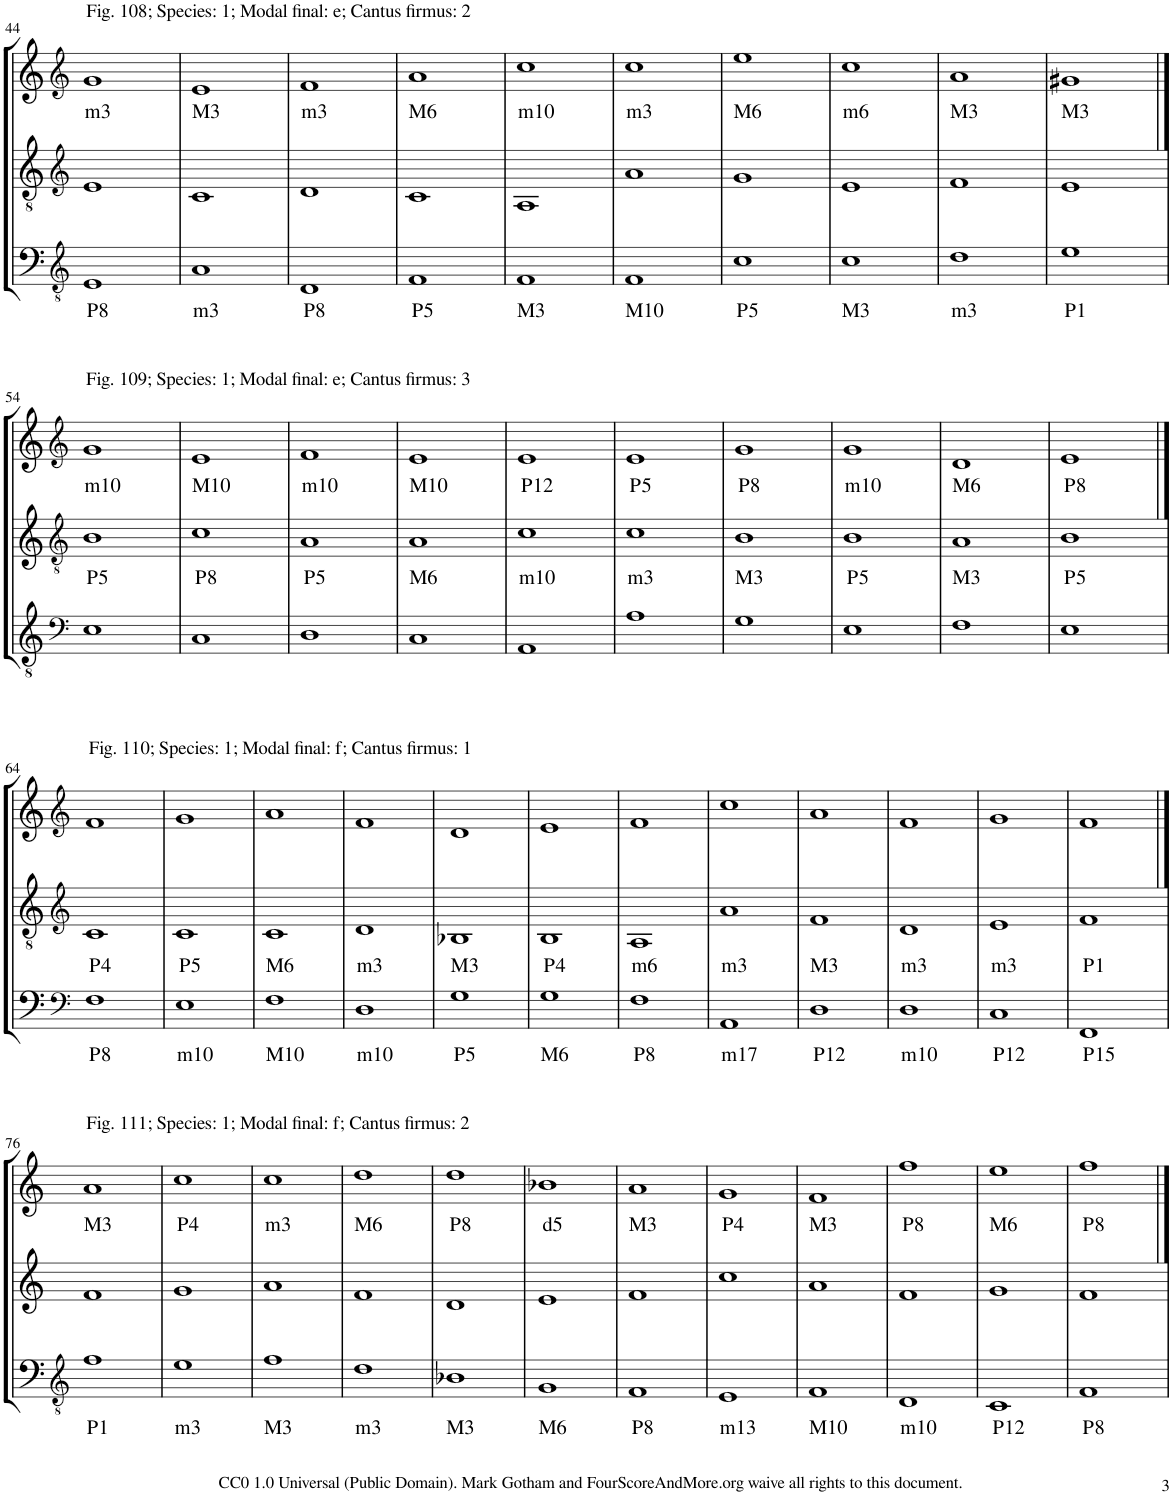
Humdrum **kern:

**kern	**text	**kern	**text	**kern	**text
*part3	*part3	*part2	*part2	*part1	*part1
*staff3	*staff3	*staff2	*staff2	*staff1	*staff1
*I"Piano	*	*I"Piano	*	*I"Piano	*
*I'Pno	*	*I'Pno	*	*I'Pno	*
!!LO:PB:g=z
*clefGv2	*	*clefG2	*	*clefG2	*
*k[]	*	*k[]	*	*k[]	*
*M4/4	*	*M4/4	*	*M4/4	*
=44	=44	=44	=44	=44	=44
!	!	!	!	!LO:TX:a:t=Fig. 108; Species&colon; 1; Modal final&colon; e; Cantus firmus&colon; 2	!
!	!LO:LY:b	!	!	!	!LO:LY:b
1E	P8	1e	.	1g	m3
=45	=45	=45	=45	=45	=45
!	!LO:LY:b	!	!	!	!LO:LY:b
1A	m3	1c	.	1e	M3
=46	=46	=46	=46	=46	=46
!	!LO:LY:b	!	!	!	!LO:LY:b
1D	P8	1d	.	1f	m3
=47	=47	=47	=47	=47	=47
!	!LO:LY:b	!	!	!	!LO:LY:b
1F	P5	1c	.	1a	M6
=48	=48	=48	=48	=48	=48
!	!LO:LY:b	!	!	!	!LO:LY:b
1F	M3	1A	.	1cc	m10
=49	=49	=49	=49	=49	=49
!	!LO:LY:b	!	!	!	!LO:LY:b
1F	M10	1a	.	1cc	m3
=50	=50	=50	=50	=50	=50
!	!LO:LY:b	!	!	!	!LO:LY:b
1c	P5	1g	.	1ee	M6
=51	=51	=51	=51	=51	=51
!	!LO:LY:b	!	!	!	!LO:LY:b
1c	M3	1e	.	1cc	m6
=52	=52	=52	=52	=52	=52
!	!LO:LY:b	!	!	!	!LO:LY:b
1d	m3	1f	.	1a	M3
=53	=53	=53	=53	=53	=53
!	!LO:LY:b	!	!	!	!LO:LY:b
1e	P1	1e	.	1g#X	M3
!!LO:LB:g=z
==54	==54	==54	==54	==54	==54
*clefF4	*	*clefGv2	*	*clefG2	*
!	!	!	!	!LO:TX:a:t=Fig. 109; Species&colon; 1; Modal final&colon; e; Cantus firmus&colon; 3	!
!	!	!	!LO:LY:b	!	!LO:LY:b
1E	.	1B	P5	1g	m10
=55	=55	=55	=55	=55	=55
!	!	!	!LO:LY:b	!	!LO:LY:b
1C	.	1c	P8	1e	M10
=56	=56	=56	=56	=56	=56
!	!	!	!LO:LY:b	!	!LO:LY:b
1D	.	1A	P5	1f	m10
=57	=57	=57	=57	=57	=57
!	!	!	!LO:LY:b	!	!LO:LY:b
1C	.	1A	M6	1e	M10
=58	=58	=58	=58	=58	=58
!	!	!	!LO:LY:b	!	!LO:LY:b
1AA	.	1c	m10	1e	P12
=59	=59	=59	=59	=59	=59
!	!	!	!LO:LY:b	!	!LO:LY:b
1A	.	1c	m3	1e	P5
=60	=60	=60	=60	=60	=60
!	!	!	!LO:LY:b	!	!LO:LY:b
1G	.	1B	M3	1g	P8
=61	=61	=61	=61	=61	=61
!	!	!	!LO:LY:b	!	!LO:LY:b
1E	.	1B	P5	1g	m10
=62	=62	=62	=62	=62	=62
!	!	!	!LO:LY:b	!	!LO:LY:b
1F	.	1A	M3	1d	M6
=63	=63	=63	=63	=63	=63
!	!	!	!LO:LY:b	!	!LO:LY:b
1E	.	1B	P5	1e	P8
!!LO:LB:g=z
==64	==64	==64	==64	==64	==64
*clefF4	*	*clefG2	*	*clefG2	*
!	!	!	!	!LO:TX:a:t=Fig. 110; Species&colon; 1; Modal final&colon; f; Cantus firmus&colon; 1	!
!	!LO:LY:b	!	!LO:LY:b	!	!
1F	P8	1c	P4	1f	.
=65	=65	=65	=65	=65	=65
!	!LO:LY:b	!	!LO:LY:b	!	!
1E	m10	1c	P5	1g	.
=66	=66	=66	=66	=66	=66
!	!LO:LY:b	!	!LO:LY:b	!	!
1F	M10	1c	M6	1a	.
=67	=67	=67	=67	=67	=67
!	!LO:LY:b	!	!LO:LY:b	!	!
1D	m10	1d	m3	1f	.
=68	=68	=68	=68	=68	=68
!	!LO:LY:b	!	!LO:LY:b	!	!
1G	P5	1B-X	M3	1d	.
=69	=69	=69	=69	=69	=69
!	!LO:LY:b	!	!LO:LY:b	!	!
1G	M6	1B	P4	1e	.
=70	=70	=70	=70	=70	=70
!	!LO:LY:b	!	!LO:LY:b	!	!
1F	P8	1A	m6	1f	.
=71	=71	=71	=71	=71	=71
!	!LO:LY:b	!	!LO:LY:b	!	!
1AA	m17	1a	m3	1cc	.
=72	=72	=72	=72	=72	=72
!	!LO:LY:b	!	!LO:LY:b	!	!
1D	P12	1f	M3	1a	.
=73	=73	=73	=73	=73	=73
!	!LO:LY:b	!	!LO:LY:b	!	!
1D	m10	1d	m3	1f	.
=74	=74	=74	=74	=74	=74
!	!LO:LY:b	!	!LO:LY:b	!	!
1C	P12	1e	m3	1g	.
=75	=75	=75	=75	=75	=75
!	!LO:LY:b	!	!LO:LY:b	!	!
1FF	P15	1f	P1	1f	.
!!LO:LB:g=z
==76	==76	==76	==76	==76	==76
*clefGv2	*	*	*	*	*
!	!	!	!	!LO:TX:a:t=Fig. 111; Species&colon; 1; Modal final&colon; f; Cantus firmus&colon; 2	!
!	!LO:LY:b	!	!	!	!LO:LY:b
1f	P1	1f	.	1a	M3
=77	=77	=77	=77	=77	=77
!	!LO:LY:b	!	!	!	!LO:LY:b
1e	m3	1g	.	1cc	P4
=78	=78	=78	=78	=78	=78
!	!LO:LY:b	!	!	!	!LO:LY:b
1f	M3	1a	.	1cc	m3
=79	=79	=79	=79	=79	=79
!	!LO:LY:b	!	!	!	!LO:LY:b
1d	m3	1f	.	1dd	M6
=80	=80	=80	=80	=80	=80
!	!LO:LY:b	!	!	!	!LO:LY:b
1B-X	M3	1d	.	1dd	P8
=81	=81	=81	=81	=81	=81
!	!LO:LY:b	!	!	!	!LO:LY:b
1G	M6	1e	.	1b-X	d5
=82	=82	=82	=82	=82	=82
!	!LO:LY:b	!	!	!	!LO:LY:b
1F	P8	1f	.	1a	M3
=83	=83	=83	=83	=83	=83
!	!LO:LY:b	!	!	!	!LO:LY:b
1E	m13	1cc	.	1g	P4
=84	=84	=84	=84	=84	=84
!	!LO:LY:b	!	!	!	!LO:LY:b
1F	M10	1a	.	1f	M3
=85	=85	=85	=85	=85	=85
!	!LO:LY:b	!	!	!	!LO:LY:b
1D	m10	1f	.	1ff	P8
=86	=86	=86	=86	=86	=86
!	!LO:LY:b	!	!	!	!LO:LY:b
1C	P12	1g	.	1ee	M6
=87	=87	=87	=87	=87	=87
!	!LO:LY:b	!	!	!	!LO:LY:b
1F	P8	1f	.	1ff	P8
==	==	==	==	==	==
*-	*-	*-	*-	*-	*-
